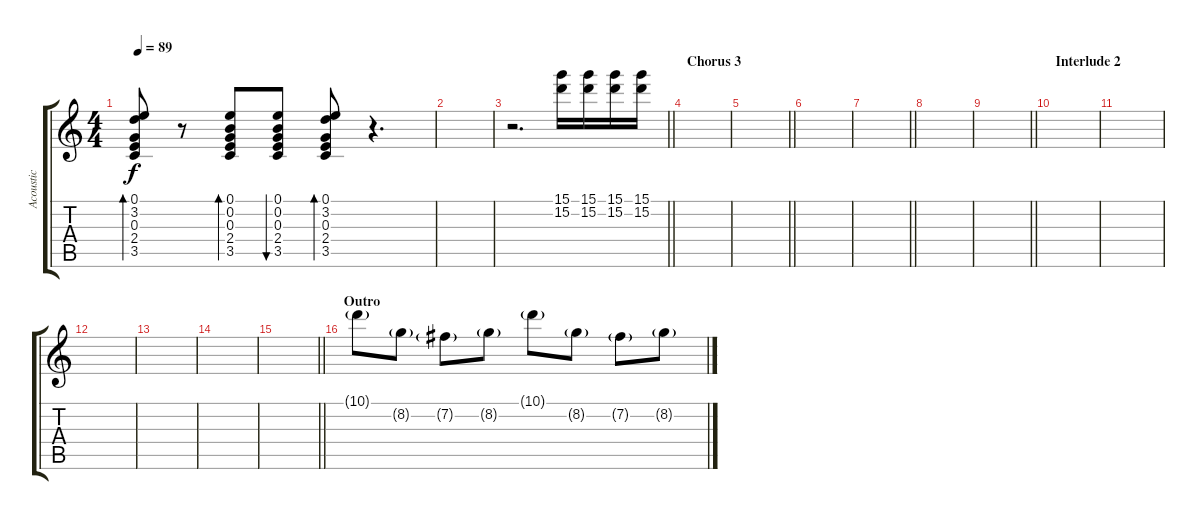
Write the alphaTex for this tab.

\track ("Acoustic" "Acoustic") {instrument acousticguitarsteel}
\staff {score tabs}
\tuning (E4 B3 G3 D3 A2 E2) {hide}
\ts (4 4)
\tempo 89
\clef g2
\ks c
(0.1 3.2 0.3 2.4 3.5).8{bd 60 dy f} r.8 (0.1 0.2 0.3 2.4 3.5).8{bd 60} (0.1 0.2 0.3 2.4 3.5).8{bu 60} (0.1 3.2 0.3 2.4 3.5).8{bd 60} r.4{d} |
|
\barLineRight lightlight
r.2{d} (15.1 15.2).16 (15.1 15.2).16 (15.1 15.2).16 (15.1 15.2).16 |
\section ("" "Chorus 3")
|
\barLineRight lightlight
|
|
\barLineRight lightlight
|
|
\barLineRight lightlight
|
\section ("" "Interlude 2")
|
|
|
|
|
\barLineRight lightlight
|
\section ("" "Outro")
10.1{g}.8{volume 12 balance 8 instrument acousticguitarsteel} 8.2{g}.8 7.2{g}.8 8.2{g}.8 10.1{g}.8 8.2{g}.8 7.2{g}.8 8.2{g}.8
